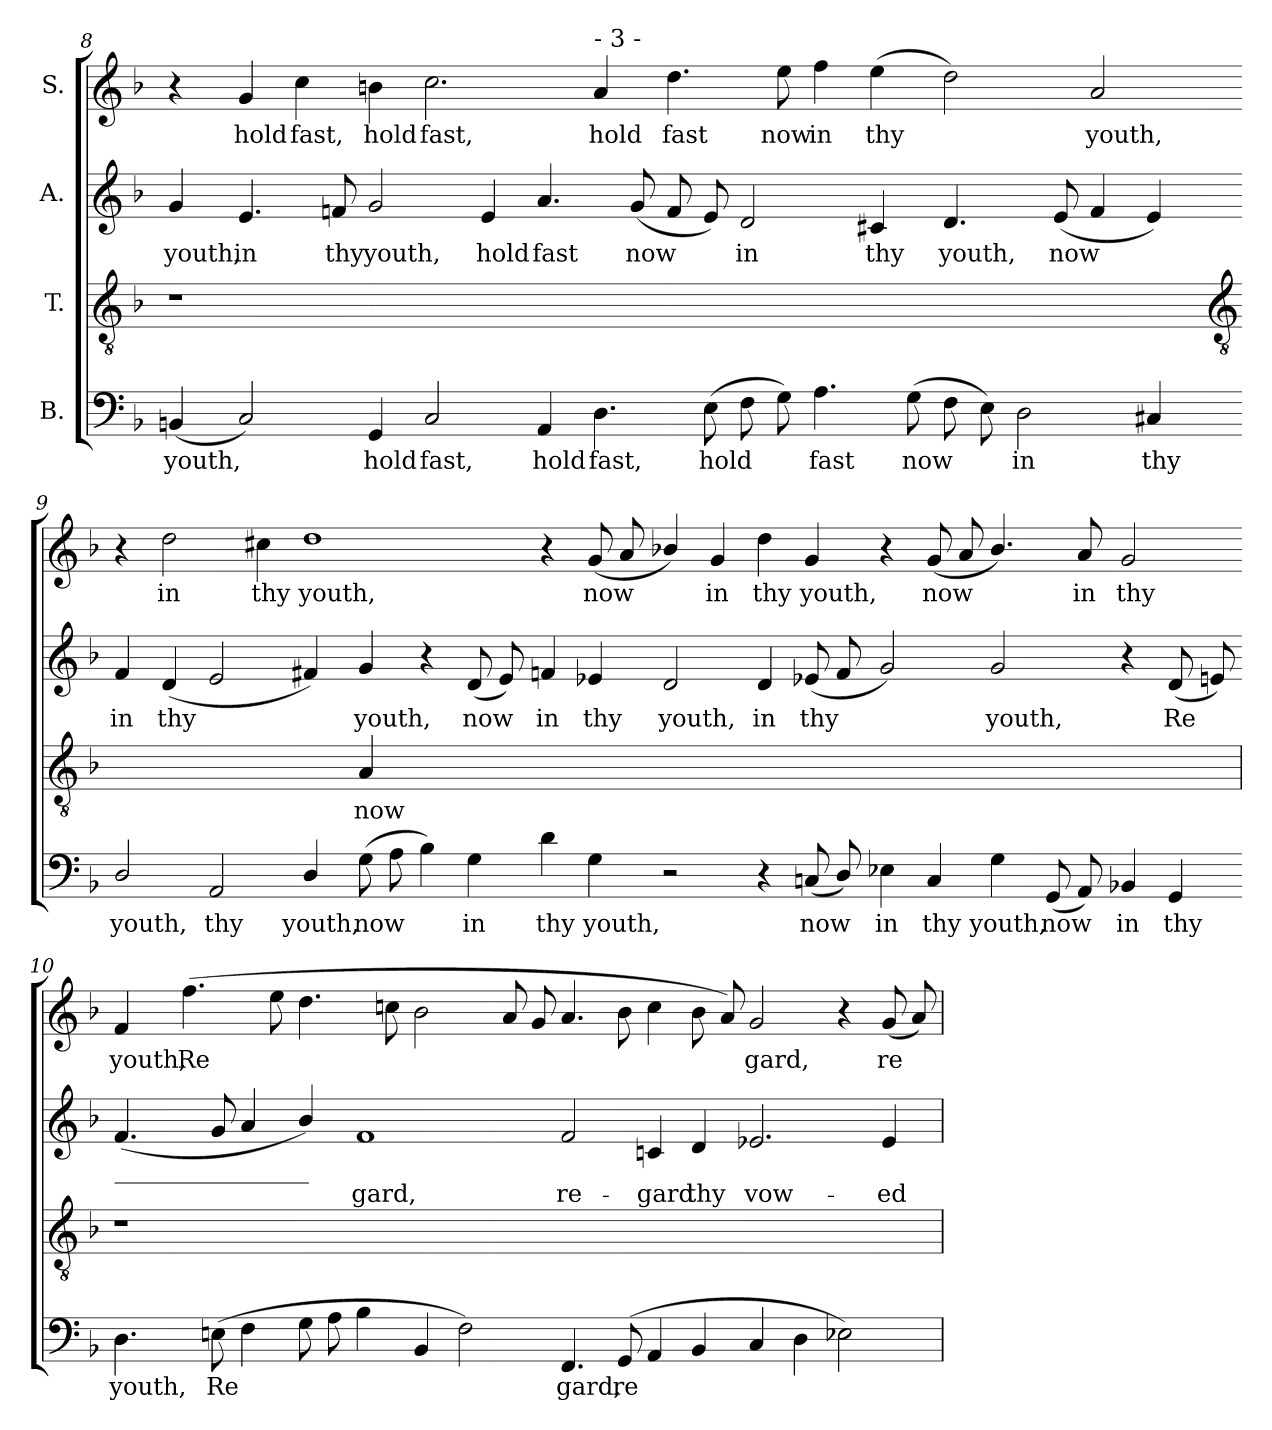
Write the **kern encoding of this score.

**kern	**text	**kern	**text	**kern	**text	**kern	**text
*part4	*part4	*part3	*part3	*part2	*part2	*part1	*part1
*staff4	*staff4	*staff3	*staff3	*staff2	*staff2	*staff1	*staff1
*I"B.	*	*I"T.	*	*I"A.	*	*I"S.	*
!!LO:LB:g=z
*clefF4	*	*clefGv2	*	*clefG2	*	*clefG2	*
*k[b-]	*	*k[b-]	*	*k[b-]	*	*k[b-]	*
*F:	*	*F:	*	*F:	*	*F:	*
=8	=8	=8	=8	=8	=8	=8	=8
!	!LO:LY:b	!	!	!	!LO:LY:b	!	!
(<4BBn	youth,	1r	.	4g	youth,	4r	.
!	!	!	!	!	!LO:LY:b	!	!LO:LY:b
2C)	.	.	.	4.e	in	4g	hold
!	!	!	!	!	!	!	!LO:LY:b
.	.	.	.	.	.	4cc	fast,
!	!	!	!	!	!LO:LY:b	!	!
.	.	.	.	8fn	thy	.	.
!	!LO:LY:b	!	!	!	!LO:LY:b	!	!LO:LY:b
4GG	hold	.	.	2g	youth,	4bn	hold
!	!LO:LY:b	!	!	!	!	!	!LO:LY:b
2C	fast,	0.ryy	.	.	.	2.cc	fast,
!	!	!	!	!	!LO:LY:b	!	!
.	.	.	.	4e	hold	.	.
!	!LO:LY:b	!	!	!	!LO:LY:b	!	!
4AA	hold	.	.	4.a	fast	.	.
!	!	!	!	!	!	!LO:TX:a:t=- 3 -	!
!	!LO:LY:b	!	!	!	!	!	!LO:LY:b
4.D	fast,	.	.	.	.	4a	hold
!	!	!	!	!	!LO:LY:b	!	!
.	.	.	.	(<8g	now	.	.
!	!	!	!	!	!	!	!LO:LY:b
.	.	.	.	8f	.	4.dd	fast
!	!LO:LY:b	!	!	!	!	!	!
(>8E	hold	.	.	8e)	.	.	.
!	!	!	!	!	!LO:LY:b	!	!
8F	.	.	.	2d	in	.	.
!	!	!	!	!	!	!	!LO:LY:b
8G)	.	.	.	.	.	8ee	now
!	!LO:LY:b	!	!	!	!	!	!LO:LY:b
4.A	fast	.	.	.	.	4ff	in
!	!	!	!	!	!LO:LY:b	!	!LO:LY:b
.	.	.	.	4c#X	thy	(>4ee	thy
!	!LO:LY:b	!	!	!	!	!	!
(>8G	now	.	.	.	.	.	.
!	!	!	!	!	!LO:LY:b	!	!
8F	.	.	.	4.d	youth,	2dd)	.
8E)	.	.	.	.	.	.	.
!	!LO:LY:b	!	!	!	!	!	!
2D	in	.	.	.	.	.	.
!	!	!	!	!	!LO:LY:b	!	!
.	.	.	.	(<8e	now	.	.
!	!	!	!	!	!	!	!LO:LY:b
.	.	.	.	4f	.	2a	youth,
!	!LO:LY:b	!	!	!	!	!	!
4C#X	thy	.	.	4e)	.	.	.
!!LO:LB:g=z
=9-	=9-	=9-	=9-	=9-	=9-	=9-	=9-
*	*	*clefGv2	*	*	*	*	*
!	!LO:LY:b	!	!	!	!LO:LY:b	!	!
2D/	youth,	1ryy	.	4f	in	4r	.
!	!	!	!	!	!LO:LY:b	!	!LO:LY:b
.	.	.	.	(<4d	thy	2dd	in
!	!LO:LY:b	!	!	!	!	!	!
2AA	thy	.	.	2e	.	.	.
!	!	!	!	!	!	!	!LO:LY:b
.	.	.	.	.	.	4cc#X	thy
!	!LO:LY:b	!	!	!	!	!	!LO:LY:b
4D/	youth,	4ryy	.	4f#X)	.	1dd	youth,
!	!LO:LY:b	!	!LO:LY:b	!	!LO:LY:b	!	!
(>8G	now	4A	now	4g	youth,	.	.
8A	.	.	.	.	.	.	.
4B-)	.	2%7ryy	.	4r	.	.	.
!	!LO:LY:b	!	!	!	!LO:LY:b	!	!
4G	in	.	.	(<8d	now	.	.
.	.	.	.	8e)	.	.	.
!	!LO:LY:b	!	!	!	!LO:LY:b	!	!
4d	thy	.	.	4fn	in	4r	.
!	!LO:LY:b	!	!	!	!LO:LY:b	!	!LO:LY:b
4G	youth,	.	.	4e-X	thy	(<8g	now
.	.	.	.	.	.	8a	.
!	!	!	!	!	!LO:LY:b	!	!
2r	.	.	.	2d	youth,	4b-/)	.
!	!	!	!	!	!	!	!LO:LY:b
.	.	.	.	.	.	4g	in
!	!	!	!	!	!LO:LY:b	!	!LO:LY:b
4r	.	.	.	4d	in	4dd	thy
!	!LO:LY:b	!	!	!	!LO:LY:b	!	!LO:LY:b
(<8C	now	.	.	(<8e-X	thy	4g	youth,
8D/)	.	.	.	8f	.	.	.
!	!LO:LY:b	!	!	!	!	!	!
4E-X	in	.	.	2g)	.	4r	.
!	!LO:LY:b	!	!	!	!	!	!LO:LY:b
4C	thy	.	.	.	.	(<8g	now
.	.	.	.	.	.	8a/	.
!	!LO:LY:b	!	!	!	!LO:LY:b	!	!
4G	youth,	.	.	2g	youth,	4.b-/)	.
!	!LO:LY:b	!	!	!	!	!	!
(<8GG	now	.	.	.	.	.	.
!	!	!	!	!	!	!	!LO:LY:b
8AA)	.	.	.	.	.	8a	in
!	!LO:LY:b	!	!	!	!	!	!LO:LY:b
4BB-	in	.	.	4r	.	2g	thy
!	!LO:LY:b	!	!	!	!LO:LY:b	!	!
4GG	thy	.	.	(<8d	Re	.	.
.	.	.	.	8en)	.	.	.
!!LO:LB:g=z
=10-	=10-	=10	=10-	=10-	=10-	=10-	=10-
!	!	!	!	!LO:TX:b:t=________________	!	!	!
!	!LO:LY:b	!	!	!	!	!	!LO:LY:b
4.D	youth,	1r	.	(<4.f	.	4f	youth,
!	!	!	!	!	!	!	!LO:LY:b
.	.	.	.	.	.	(>4.ff	Re
!	!LO:LY:b	!	!	!	!	!	!
(>8E	Re	.	.	8g	.	.	.
4F	.	.	.	4a	.	.	.
.	.	.	.	.	.	8ee	.
8G	.	.	.	4b-/)	.	4.dd	.
8A	.	.	.	.	.	.	.
!	!	!	!	!	!LO:LY:b	!	!
4B-	.	0.ryy	.	1f	gard,	.	.
.	.	.	.	.	.	8cc	.
4BB-	.	.	.	.	.	2b-	.
2F)	.	.	.	.	.	.	.
.	.	.	.	.	.	8a	.
.	.	.	.	.	.	8g	.
!	!LO:LY:b	!	!	!	!LO:LY:b	!	!
4.FF	gard,	.	.	2f	re-	4.a	.
!	!LO:LY:b	!	!	!	!	!	!
(<8GG	re	.	.	.	.	8b-	.
!	!	!	!	!	!LO:LY:b	!	!
4AA	.	.	.	4c	-gard	4cc	.
!	!	!	!	!	!LO:LY:b	!	!
4BB-	.	.	.	4d	thy	8b-	.
.	.	.	.	.	.	8a)	.
!	!	!	!	!	!LO:LY:b	!	!LO:LY:b
4C	.	.	.	2.e-X	vow-	2g	gard,
4D	.	.	.	.	.	.	.
2E-X)	.	.	.	.	.	4r	.
!	!	!	!	!	!LO:LY:b	!	!LO:LY:b
.	.	.	.	4e-	-ed	(<8g	re
.	.	.	.	.	.	8a)	.
=	=	=	=	=	=	=	=
*-	*-	*-	*-	*-	*-	*-	*-
